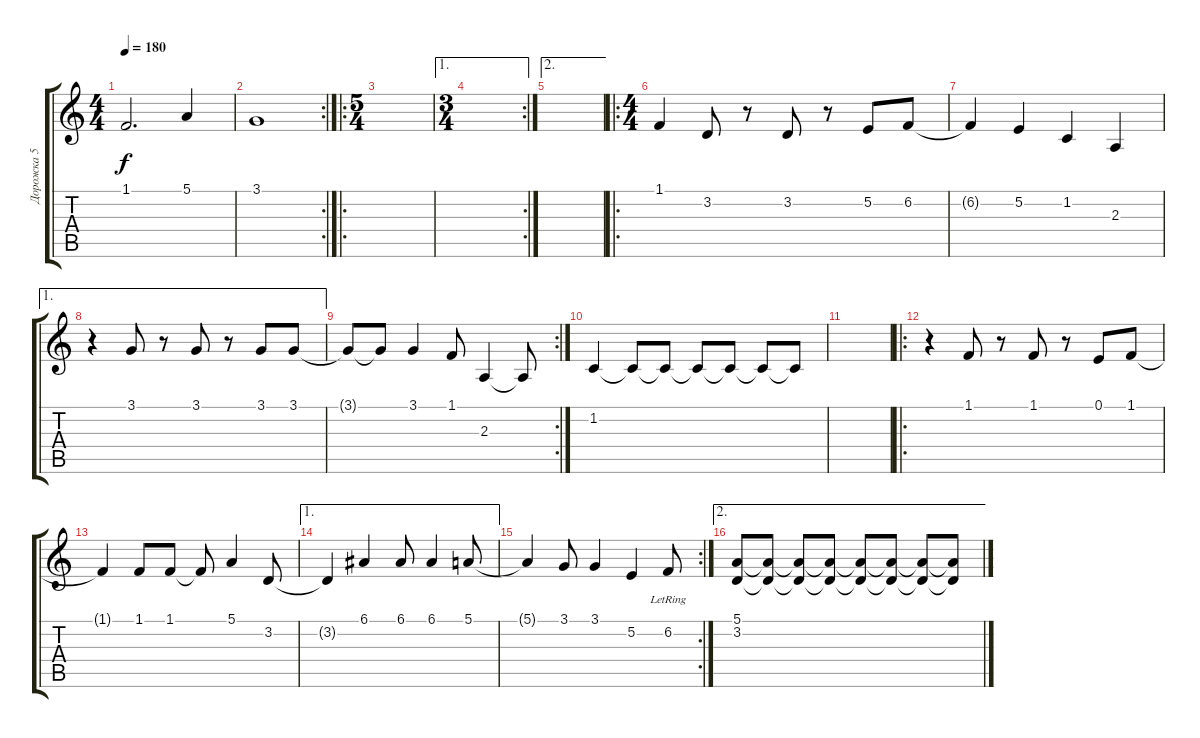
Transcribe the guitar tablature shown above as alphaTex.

\track ("Дорожка 5" "Дорожка 5") {instrument tuba}
\staff {score tabs}
\tuning (E4 B3 G3 D3 A2 E2) {hide}
\ts (4 4)
\tempo 180
\clef g2
\ks c
1.1.2{d dy f} 5.1.4 |
\rc 2
3.1.1 |
\ro
\ts (5 4)
|
\ae 1
\rc 2
\ts (3 4)
|
\ae 2
|
\ro
\ts (4 4)
1.1.4 3.2.8 r.8 3.2.8 r.8 5.2.8 6.2.8 |
6.2{t}.4 5.2.4 1.2.4 2.3.4 |
\ae 1
r.4 3.1.8 r.8 3.1.8 r.8 3.1.8 3.1.8 |
\rc 2
3.1{t}.8 3.1{t}.8 3.1.4 1.1.8 2.3.4 2.3{t}.8 |
1.2.4 1.2{t}.8 1.2{t}.8 1.2{t}.8 1.2{t}.8 1.2{t}.8 1.2{t}.8 |
|
\ro
r.4 1.1.8 r.8 1.1.8 r.8 0.1.8 1.1.8 |
1.1{t}.4 1.1.8 1.1.8 1.1{t}.8 5.1.4 3.2.8 |
\ae 1
3.2{t}.4 6.1.4 6.1.8 6.1.4 5.1.8 |
\rc 2
5.1{t}.4 3.1.8 3.1.4 5.2.4 6.2{lr}.8 |
\ae 2
(5.1 3.2).8 (5.1{t} 3.2{t}).8 (5.1{t} 3.2{t}).8 (5.1{t} 3.2{t}).8 (5.1{t} 3.2{t}).8 (5.1{t} 3.2{t}).8 (5.1{t} 3.2{t}).8 (5.1{t} 3.2{t}).8
